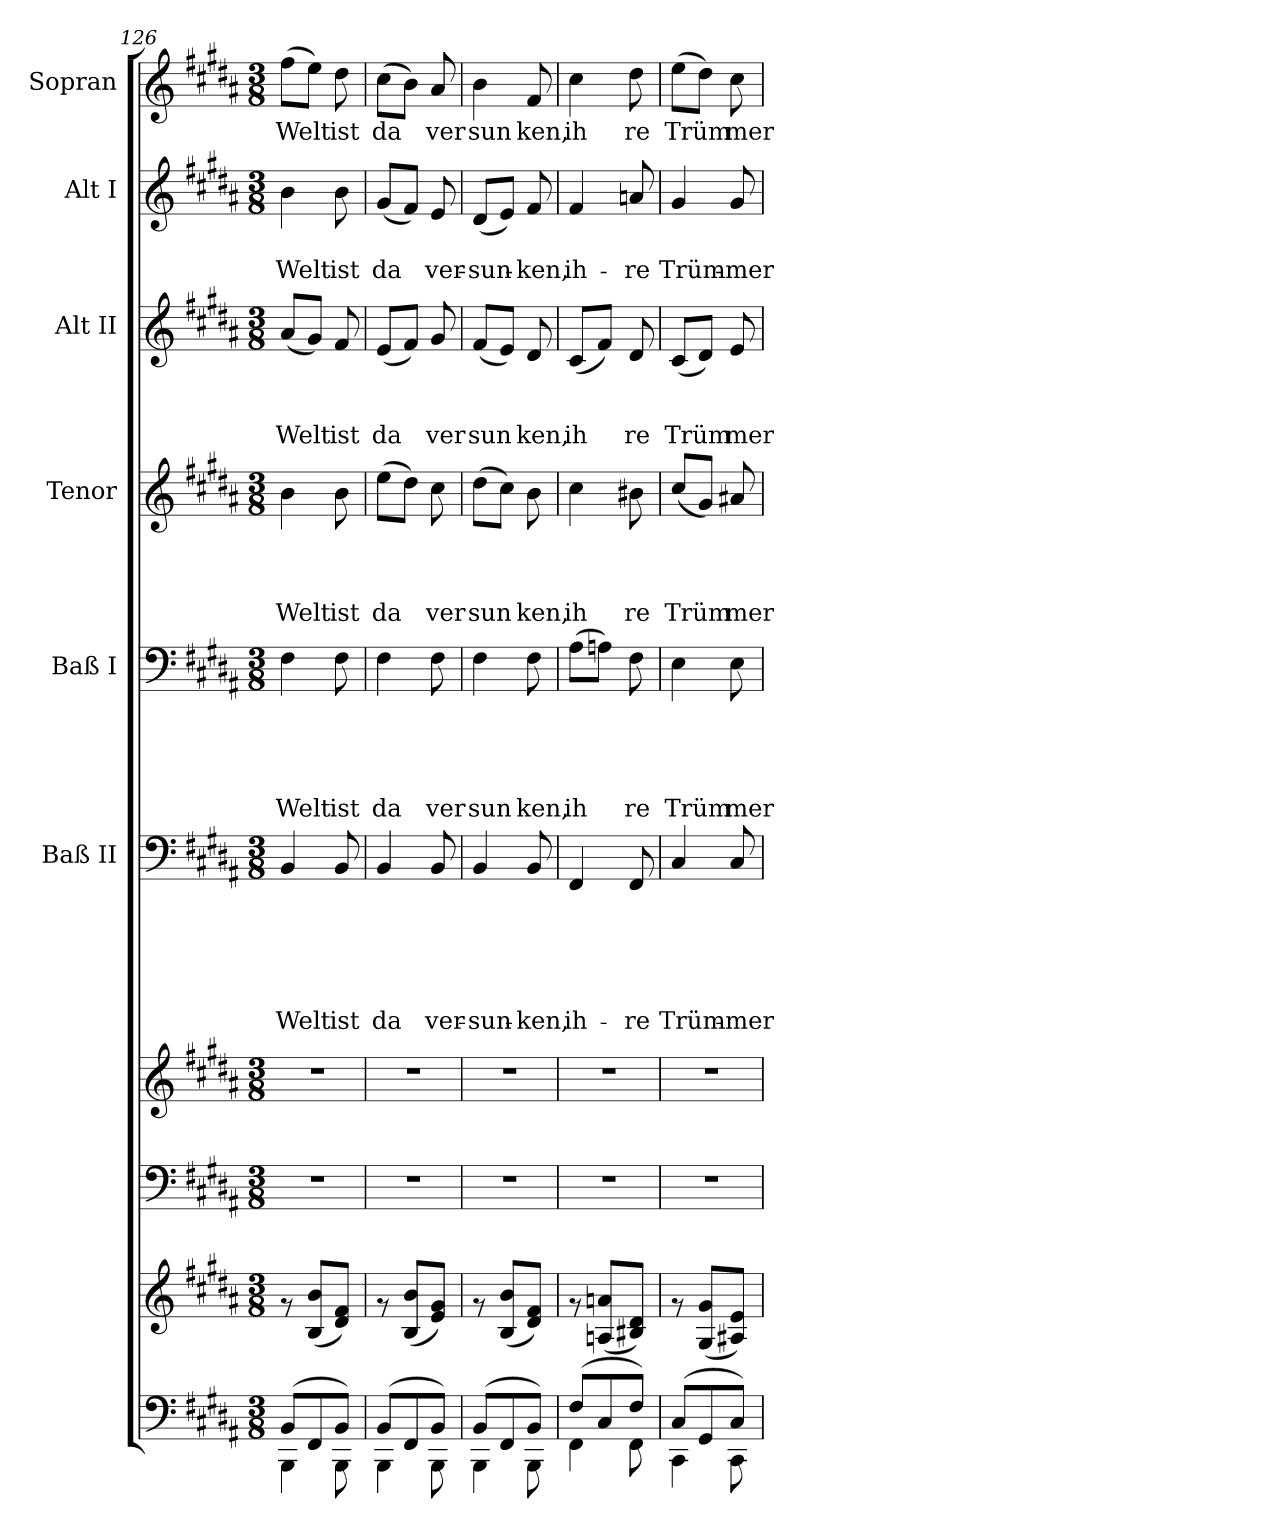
**kern	**kern	**kern	**kern	**kern	**text	**text	**text	**text	**text	**text	**kern	**text	**text	**text	**text	**text	**kern	**text	**text	**text	**text	**kern	**text	**text	**text	**kern	**text	**text	**kern	**text
*part10	*part9	*part8	*part7	*part6	*part6	*part6	*part6	*part6	*part6	*part6	*part5	*part5	*part5	*part5	*part5	*part5	*part4	*part4	*part4	*part4	*part4	*part3	*part3	*part3	*part3	*part2	*part2	*part2	*part1	*part1
*staff10	*staff9	*staff8	*staff7	*staff6	*staff6	*staff6	*staff6	*staff6	*staff6	*staff6	*staff5	*staff5	*staff5	*staff5	*staff5	*staff5	*staff4	*staff4	*staff4	*staff4	*staff4	*staff3	*staff3	*staff3	*staff3	*staff2	*staff2	*staff2	*staff1	*staff1
*	*	*	*	*I"Baß II	*	*	*	*	*	*	*I"Baß I	*	*	*	*	*	*I"Tenor	*	*	*	*	*I"Alt II	*	*	*	*I"Alt I	*	*	*I"Sopran	*
*	*	*	*	*I'B.II	*	*	*	*	*	*	*I'B.I	*	*	*	*	*	*I'T	*	*	*	*	*I'A.II	*	*	*	*I'A.I	*	*	*I'S	*
*clefF4	*clefG2	*clefF4	*clefG2	*clefF4	*	*	*	*	*	*	*clefF4	*	*	*	*	*	*clefG2	*	*	*	*	*clefG2	*	*	*	*clefG2	*	*	*clefG2	*
*k[f#c#g#d#a#]	*k[f#c#g#d#a#]	*k[f#c#g#d#a#]	*k[f#c#g#d#a#]	*k[f#c#g#d#a#]	*	*	*	*	*	*	*k[f#c#g#d#a#]	*	*	*	*	*	*k[f#c#g#d#a#]	*	*	*	*	*k[f#c#g#d#a#]	*	*	*	*k[f#c#g#d#a#]	*	*	*k[f#c#g#d#a#]	*
*B:	*B:	*B:	*B:	*B:	*	*	*	*	*	*	*B:	*	*	*	*	*	*B:	*	*	*	*	*B:	*	*	*	*B:	*	*	*B:	*
*M3/8	*M3/8	*M3/8	*M3/8	*M3/8	*	*	*	*	*	*	*M3/8	*	*	*	*	*	*M3/8	*	*	*	*	*M3/8	*	*	*	*M3/8	*	*	*M3/8	*
=126	=126	=126	=126	=126	=126	=126	=126	=126	=126	=126	=126	=126	=126	=126	=126	=126	=126	=126	=126	=126	=126	=126	=126	=126	=126	=126	=126	=126	=126	=126
*^	*	*	*	*	*	*	*	*	*	*	*	*	*	*	*	*	*	*	*	*	*	*	*	*	*	*	*	*	*	*
!	!	!	!	!	!	!	!	!	!	!	!LO:LY:b	!	!	!	!	!	!LO:LY:b	!	!	!	!	!LO:LY:b	!	!	!	!LO:LY:b	!	!	!LO:LY:b	!	!LO:LY:b
(>8BB/L	4BBB\	8rf	4.r	4.r	4BB/	.	.	.	.	.	Welt	4F#\	.	.	.	.	Welt	4b\	.	.	.	Welt	(<8a#/L	.	.	Welt	4b\	.	Welt	(>8ff#\L	Welt
8FF#/	.	(<8B/ 8b/L	.	.	.	.	.	.	.	.	.	.	.	.	.	.	.	.	.	.	.	.	8g#/J)	.	.	.	.	.	.	8ee\J)	.
!	!	!	!	!	!	!	!	!	!	!	!LO:LY:b	!	!	!	!	!	!LO:LY:b	!	!	!	!	!LO:LY:b	!	!	!	!LO:LY:b	!	!	!LO:LY:b	!	!LO:LY:b
8BB/J)	8BBB\	8d#/ 8f#/J)	.	.	8BB/	.	.	.	.	.	ist	8F#\	.	.	.	.	ist	8b\	.	.	.	ist	8f#/	.	.	ist	8b\	.	ist	8dd#\	ist
=127!	=127!	=127!	=127!	=127!	=127!	=127!	=127!	=127!	=127!	=127!	=127!	=127!	=127!	=127!	=127!	=127!	=127!	=127!	=127!	=127!	=127!	=127!	=127!	=127!	=127!	=127!	=127!	=127!	=127!	=127!	=127!
!	!	!	!	!	!	!	!	!	!	!	!LO:LY:b	!	!	!	!	!	!LO:LY:b	!	!	!	!	!LO:LY:b	!	!	!	!LO:LY:b	!	!	!LO:LY:b	!	!LO:LY:b
(>8BB/L	4BBB\	8rf	4.r	4.r	4BB/	.	.	.	.	.	da	4F#\	.	.	.	.	da	(>8ee\L	.	.	.	da	(<8e/L	.	.	da	(<8g#/L	.	da	(>8cc#\L	da
8FF#/	.	(<8B/ 8b/L	.	.	.	.	.	.	.	.	.	.	.	.	.	.	.	8dd#\J)	.	.	.	.	8f#/J)	.	.	.	8f#/J)	.	.	8b\J)	.
!	!	!	!	!	!	!	!	!	!	!	!LO:LY:b	!	!	!	!	!	!LO:LY:b	!	!	!	!	!LO:LY:b	!	!	!	!LO:LY:b	!	!	!LO:LY:b	!	!LO:LY:b
8BB/J)	8BBB\	8e/ 8g#/J)	.	.	8BB/	.	.	.	.	.	ver-	8F#\	.	.	.	.	ver	8cc#\	.	.	.	ver	8g#/	.	.	ver	8e/	.	ver-	8a#/	ver
=128!	=128!	=128!	=128!	=128!	=128!	=128!	=128!	=128!	=128!	=128!	=128!	=128!	=128!	=128!	=128!	=128!	=128!	=128!	=128!	=128!	=128!	=128!	=128!	=128!	=128!	=128!	=128!	=128!	=128!	=128!	=128!
!	!	!	!	!	!	!	!	!	!	!	!LO:LY:b	!	!	!	!	!	!LO:LY:b	!	!	!	!	!LO:LY:b	!	!	!	!LO:LY:b	!	!	!LO:LY:b	!	!LO:LY:b
(>8BB/L	4BBB\	8rf	4.r	4.r	4BB/	.	.	.	.	.	-sun-	4F#\	.	.	.	.	sun	(>8dd#\L	.	.	.	sun	(<8f#/L	.	.	sun	(<8d#/L	.	-sun-	4b\	sun
8FF#/	.	(<8B/ 8b/L	.	.	.	.	.	.	.	.	.	.	.	.	.	.	.	8cc#\J)	.	.	.	.	8e/J)	.	.	.	8e/J)	.	.	.	.
!	!	!	!	!	!	!	!	!	!	!	!LO:LY:b	!	!	!	!	!	!LO:LY:b	!	!	!	!	!LO:LY:b	!	!	!	!LO:LY:b	!	!	!LO:LY:b	!	!LO:LY:b
8BB/J)	8BBB\	8d#/ 8f#/J)	.	.	8BB/	.	.	.	.	.	-ken,	8F#\	.	.	.	.	ken,	8b\	.	.	.	ken,	8d#/	.	.	ken,	8f#/	.	-ken,	8f#/	ken,
=129!	=129!	=129!	=129!	=129!	=129!	=129!	=129!	=129!	=129!	=129!	=129!	=129!	=129!	=129!	=129!	=129!	=129!	=129!	=129!	=129!	=129!	=129!	=129!	=129!	=129!	=129!	=129!	=129!	=129!	=129!	=129!
!	!	!	!	!	!	!	!	!	!	!	!LO:LY:b	!	!	!	!	!	!LO:LY:b	!	!	!	!	!LO:LY:b	!	!	!	!LO:LY:b	!	!	!LO:LY:b	!	!LO:LY:b
(>8F#/L	4FF#\	8rf	4.r	4.r	4FF#/	.	.	.	.	.	ih-	(>8A#\L	.	.	.	.	ih	4cc#\	.	.	.	ih	(<8c#/L	.	.	ih	4f#/	.	ih-	4cc#\	ih
8C#/	.	(<8An/ 8an/L	.	.	.	.	.	.	.	.	.	8An\J)	.	.	.	.	.	.	.	.	.	.	8f#/J)	.	.	.	.	.	.	.	.
!	!	!	!	!	!	!	!	!	!	!	!LO:LY:b	!	!	!	!	!	!LO:LY:b	!	!	!	!	!LO:LY:b	!	!	!	!LO:LY:b	!	!	!LO:LY:b	!	!LO:LY:b
8F#/J)	8FF#\	8B#X/ 8d#/J)	.	.	8FF#/	.	.	.	.	.	-re	8F#\	.	.	.	.	re	8b#X\	.	.	.	re	8d#/	.	.	re	8an/	.	-re	8dd#\	re
=130!	=130!	=130!	=130!	=130!	=130!	=130!	=130!	=130!	=130!	=130!	=130!	=130!	=130!	=130!	=130!	=130!	=130!	=130!	=130!	=130!	=130!	=130!	=130!	=130!	=130!	=130!	=130!	=130!	=130!	=130!	=130!
!	!	!	!	!	!	!	!	!	!	!	!LO:LY:b	!	!	!	!	!	!LO:LY:b	!	!	!	!	!LO:LY:b	!	!	!	!LO:LY:b	!	!	!LO:LY:b	!	!LO:LY:b
(>8C#/L	4CC#\	8rf	4.r	4.r	4C#/	.	.	.	.	.	Trüm-	4E\	.	.	.	.	Trüm	(<8cc#/L	.	.	.	Trüm	(<8c#/L	.	.	Trüm	4g#/	.	Trüm-	(>8ee\L	Trüm
8GG#/	.	(<8G#/ 8g#/L	.	.	.	.	.	.	.	.	.	.	.	.	.	.	.	8g#/J)	.	.	.	.	8d#/J)	.	.	.	.	.	.	8dd#\J)	.
!	!	!	!	!	!	!	!	!	!	!	!LO:LY:b	!	!	!	!	!	!LO:LY:b	!	!	!	!	!LO:LY:b	!	!	!	!LO:LY:b	!	!	!LO:LY:b	!	!LO:LY:b
8C#/J)	8CC#\	8A#X/ 8e/J)	.	.	8C#/	.	.	.	.	.	-mer	8E\	.	.	.	.	mer	8a#X/	.	.	.	mer	8e/	.	.	mer	8g#/	.	-mer	8cc#\	mer
*v	*v	*	*	*	*	*	*	*	*	*	*	*	*	*	*	*	*	*	*	*	*	*	*	*	*	*	*	*	*	*	*
=!	=!	=!	=!	=!	=!	=!	=!	=!	=!	=!	=!	=!	=!	=!	=!	=!	=!	=!	=!	=!	=!	=!	=!	=!	=!	=!	=!	=!	=!	=!
*-	*-	*-	*-	*-	*-	*-	*-	*-	*-	*-	*-	*-	*-	*-	*-	*-	*-	*-	*-	*-	*-	*-	*-	*-	*-	*-	*-	*-	*-	*-
